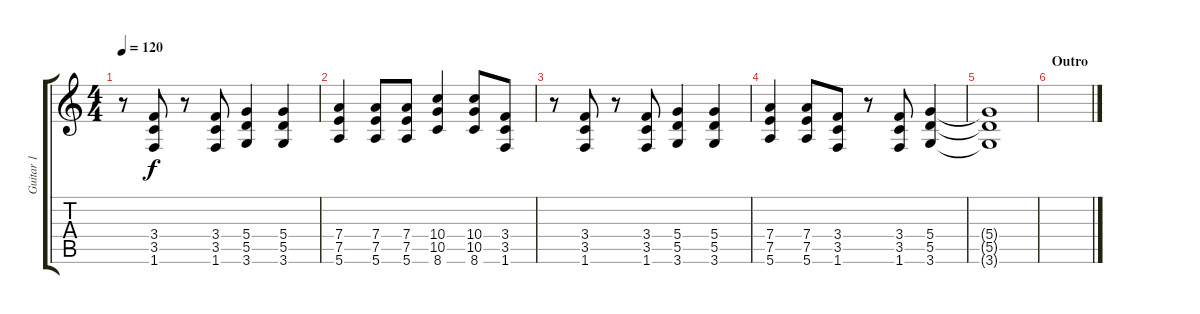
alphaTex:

\track ("Guitar 1" "Guitar 1") {instrument electricguitarclean}
\staff {score tabs}
\tuning (E4 B3 G3 D3 A2 E2) {hide}
\ts (4 4)
\tempo 120
\clef g2
\ks c
r.8{dy f} (3.4 3.5 1.6).8 r.8 (3.4 3.5 1.6).8 (5.4 5.5 3.6).4 (5.4 5.5 3.6).4 |
(7.4 7.5 5.6).4 (7.4 7.5 5.6).8 (7.4 7.5 5.6).8 (10.4 10.5 8.6).4 (10.4 10.5 8.6).8 (3.4 3.5 1.6).8 |
r.8 (3.4 3.5 1.6).8 r.8 (3.4 3.5 1.6).8 (5.4 5.5 3.6).4 (5.4 5.5 3.6).4 |
(7.4 7.5 5.6).4 (7.4 7.5 5.6).8 (3.4 3.5 1.6).8 r.8 (3.4 3.5 1.6).8 (5.4 5.5 3.6).4 |
(5.4{t} 5.5{t} 3.6{t}).1 |
\section ("" "Outro")
